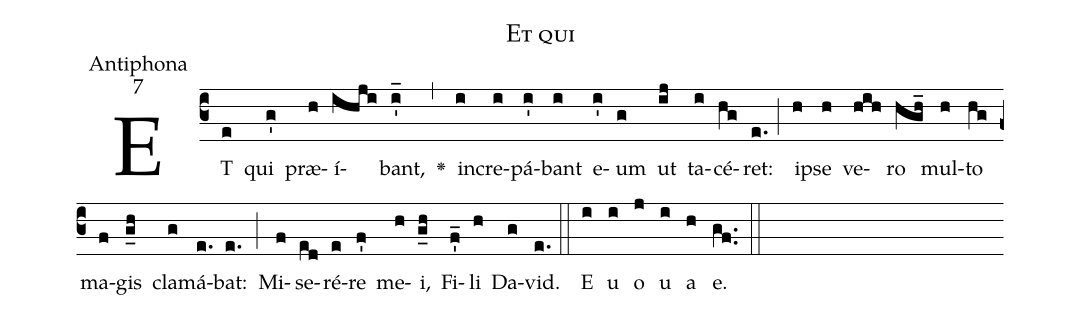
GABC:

name:Et qui;
office-part:Antiphona;
mode:7;
%%
(c3)ET(e) qui(g') præ(h)í(ihji)bant,(i_') <v>\greheightstar</v>(,) in(i)cre(i)pá(i')bant(i) e(i')um(g) ut(ij) ta(i)cé(hg)ret:(e.) (;) i(h)pse(h) ve(hih)ro(hgh_) mul(h)to(hg) ma(f)gis(g_h) cla(g)má(e.)bat:(e.) (;) Mi(f)se(ed)ré(e)re(f') me(h)i,(g_h) Fi(f_')li(h) Da(g)vid.(e.) (::) E(i) u(i) o(j) u(i) a(h) e.(gf..) (::)
